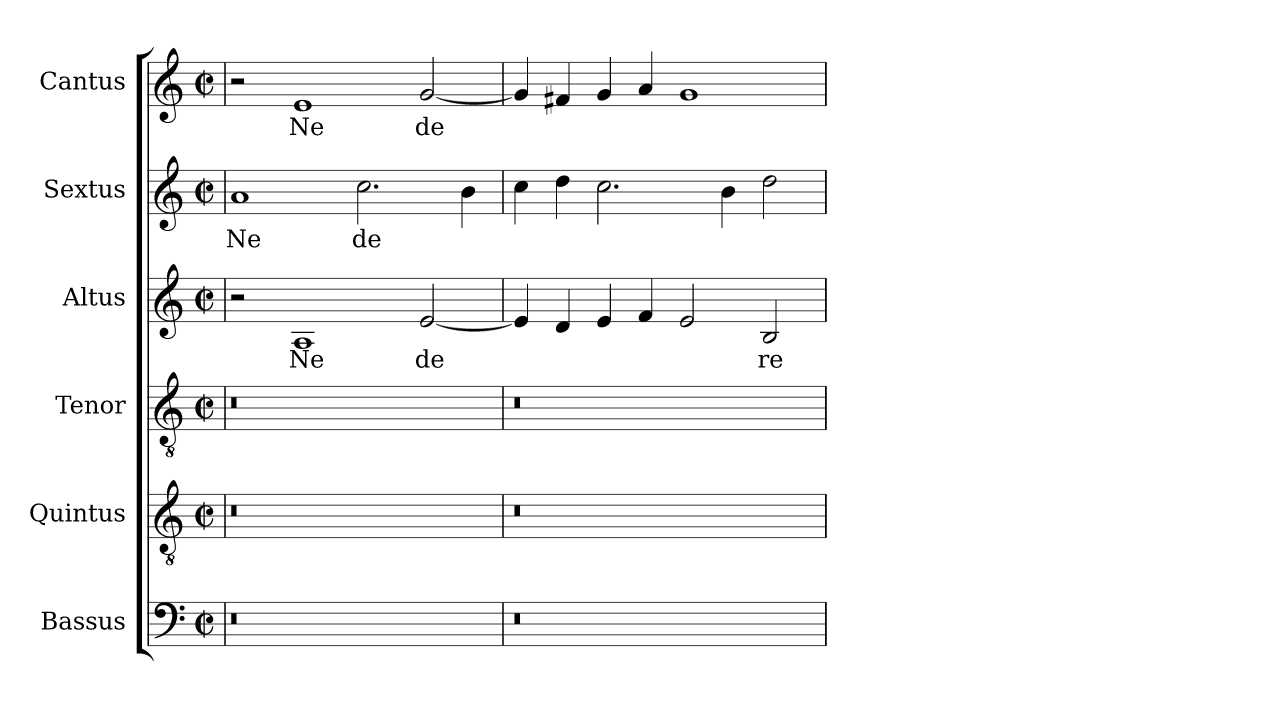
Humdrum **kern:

**kern	**kern	**kern	**kern	**text	**kern	**text	**kern	**text
*part6	*part5	*part4	*part3	*part3	*part2	*part2	*part1	*part1
*staff6	*staff5	*staff4	*staff3	*staff3	*staff2	*staff2	*staff1	*staff1
*I"Bassus	*I"Quintus	*I"Tenor	*I"Altus	*	*I"Sextus	*	*I"Cantus	*
!!LO:PB:g=z
*stria5	*stria5	*stria5	*stria5	*	*stria5	*	*stria5	*
*clefF4	*clefGv2	*clefGv2	*clefG2	*	*clefG2	*	*clefG2	*
*M2/2	*M2/2	*M2/2	*M2/2	*	*M2/2	*	*M2/2	*
*met(c|)	*met(c|)	*met(c|)	*met(c|)	*	*met(c|)	*	*met(c|)	*
=1	=1	=1	=1	=1!	=1	=1!	=1!	=1!
!	!	!	!	!	!	!LO:LY:b:cj	!	!
0r	0r	0r	2r	.	1a	Ne	2r	.
!	!	!	!	!LO:LY:b:cj	!	!	!	!LO:LY:b:cj
.	.	.	1A	Ne	.	.	1e	Ne
!	!	!	!	!	!	!LO:LY:b:cj	!	!
.	.	.	.	.	2.cc\	de	.	.
!	!	!	!	!LO:LY:b:cj	!	!	!	!LO:LY:b:cj
.	.	.	[<2e/	de	.	.	[<2g/	de
.	.	.	.	.	4b\	.	.	.
=2	=2	=2	=2	=2	=2	=2	=2	=2
0r	0r	0r	4e/]	.	4cc\	.	4g/]	.
.	.	.	4d/	.	4dd\	.	4f#X/	.
.	.	.	4e/	.	2.cc\	.	4g/	.
.	.	.	4f/	.	.	.	4a/	.
.	.	.	2e/	.	.	.	1g	.
.	.	.	.	.	4b\	.	.	.
!	!	!	!	!LO:LY:b:cj	!	!	!	!
.	.	.	2B/	re	2dd\	.	.	.
=	=	=	=	=	=	=	=	=
*-	*-	*-	*-	*-	*-	*-	*-	*-
